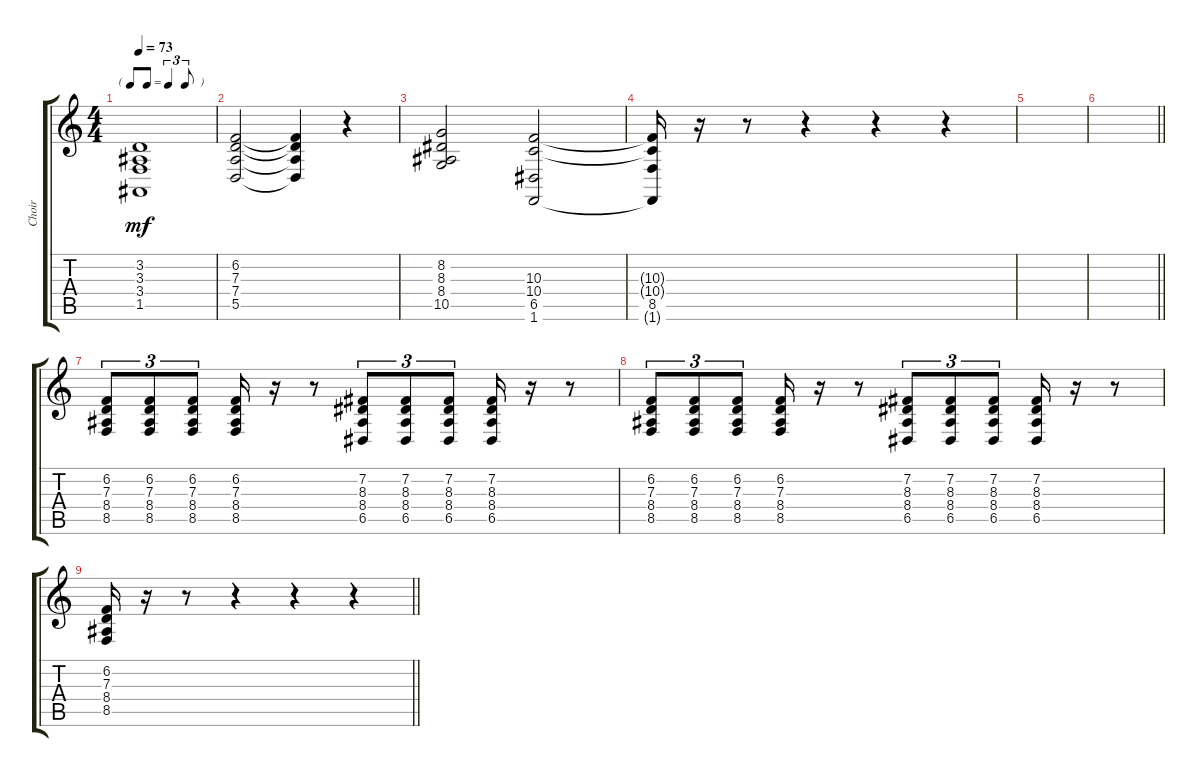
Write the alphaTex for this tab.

\track ("Choir" "Choir") {instrument choiraahs}
\staff {score tabs}
\tuning (E4 B3 G3 D3 A2 E2) {hide}
\ts (4 4)
\tf triplet8th
\section ("" "")
\tempo 73
\clef g2
\ks c
(3.2 3.3 3.4 1.5).1{dy mf} |
(6.2 7.3 7.4 5.5).2 (6.2{t} 7.3{t} 7.4{t} 5.5{t}).4 r.4 |
(8.2 8.3 8.4 10.5).2 (10.3 10.4 6.5 1.6).2 |
(10.3{t} 10.4{t} 8.5 1.6{t}).16 r.16 r.8 r.4 r.4 r.4 |
|
\barLineRight lightlight
|
\section ("" "")
(6.2 7.3 8.4 8.5).8{tu (3 2)} (6.2 7.3 8.4 8.5).8{tu (3 2)} (6.2 7.3 8.4 8.5).8{tu (3 2)} (6.2 7.3 8.4 8.5).16 r.16 r.8 (7.2 8.3 8.4 6.5).8{tu (3 2)} (7.2 8.3 8.4 6.5).8{tu (3 2)} (7.2 8.3 8.4 6.5).8{tu (3 2)} (7.2 8.3 8.4 6.5).16 r.16 r.8 |
(6.2 7.3 8.4 8.5).8{tu (3 2)} (6.2 7.3 8.4 8.5).8{tu (3 2)} (6.2 7.3 8.4 8.5).8{tu (3 2)} (6.2 7.3 8.4 8.5).16 r.16 r.8 (7.2 8.3 8.4 6.5).8{tu (3 2)} (7.2 8.3 8.4 6.5).8{tu (3 2)} (7.2 8.3 8.4 6.5).8{tu (3 2)} (7.2 8.3 8.4 6.5).16 r.16 r.8 |
\barLineRight lightlight
(6.2 7.3 8.4 8.5).16 r.16 r.8 r.4 r.4 r.4
